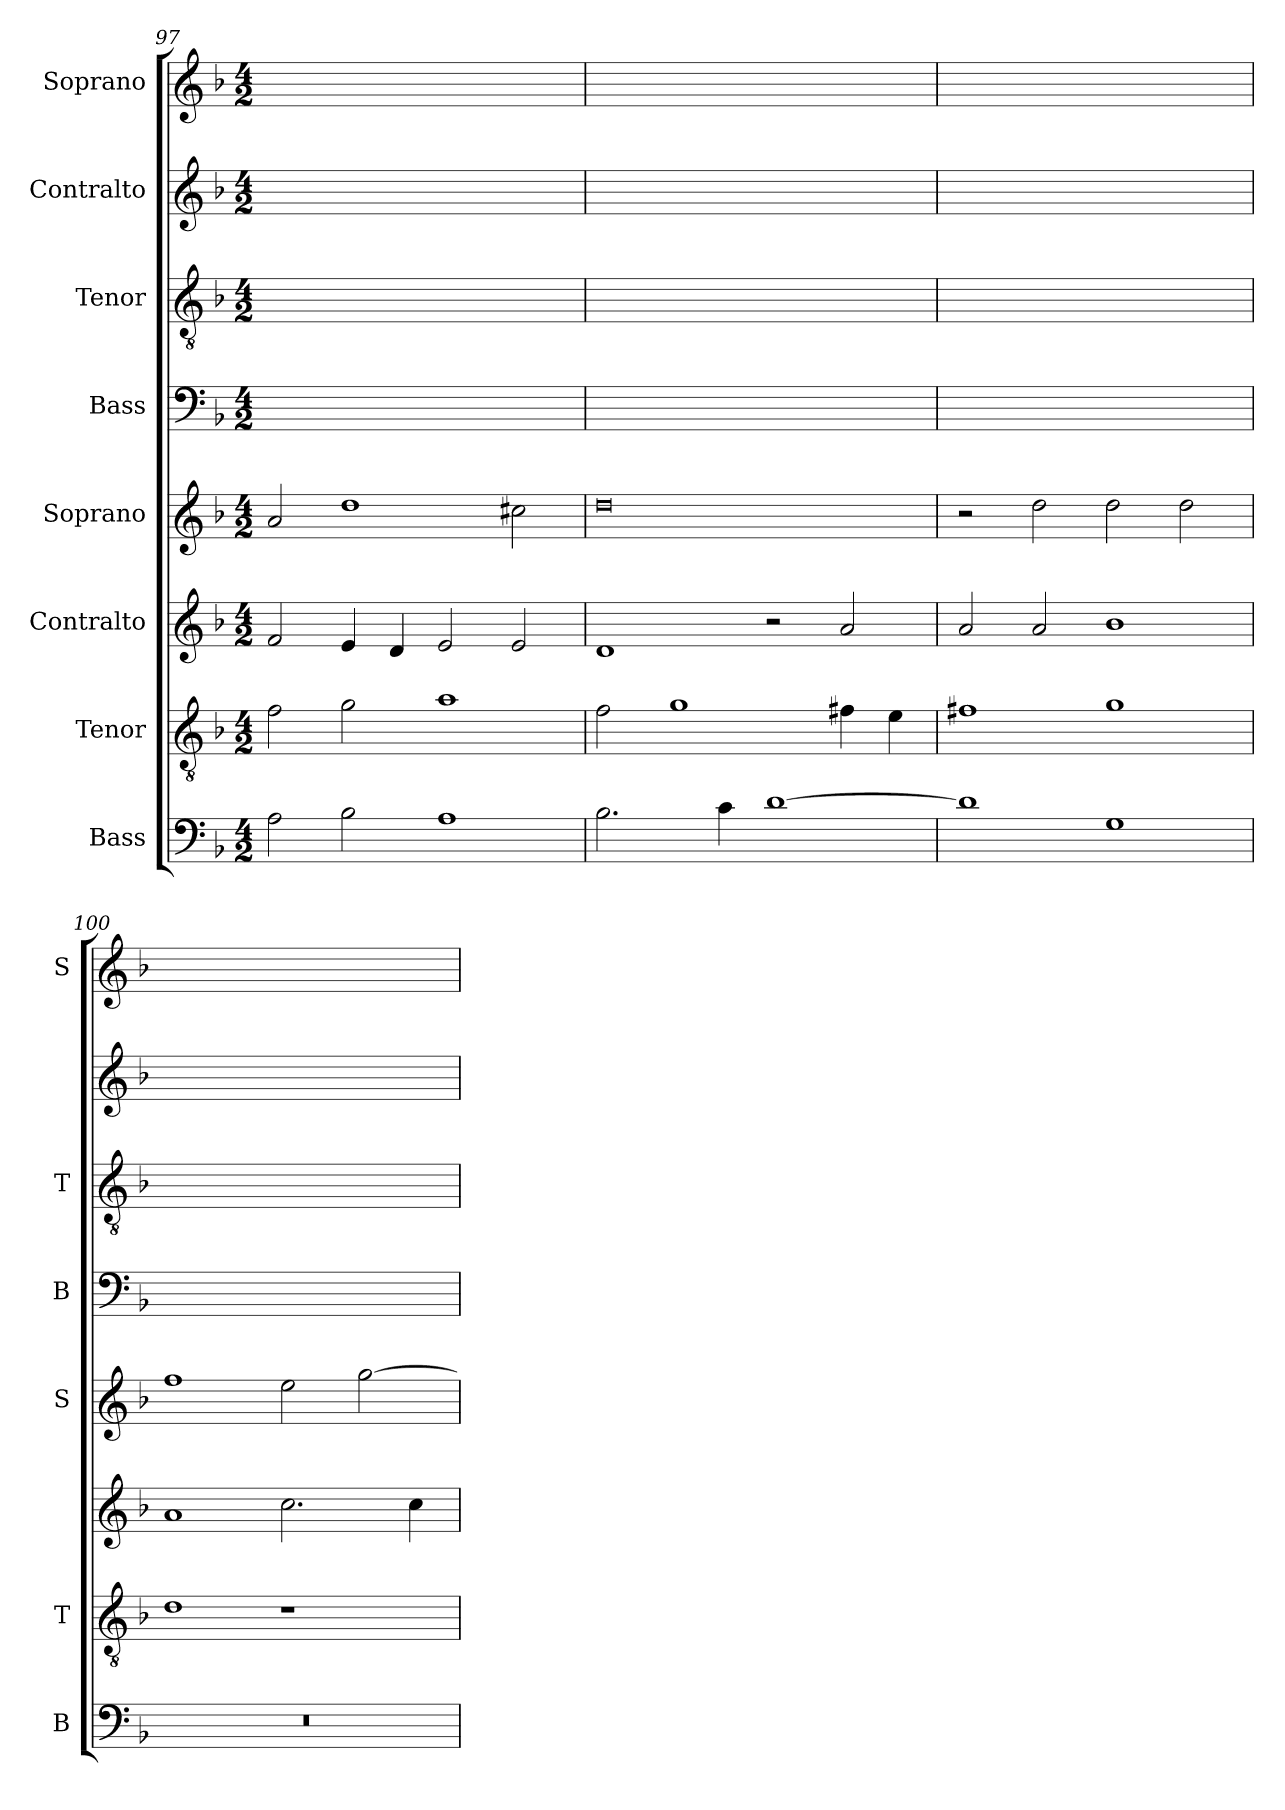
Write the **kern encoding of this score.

**kern	**kern	**kern	**kern	**kern	**kern	**kern	**kern
*part8	*part7	*part6	*part5	*part4	*part3	*part2	*part1
*staff8	*staff7	*staff6	*staff5	*staff4	*staff3	*staff2	*staff1
*I"Bass	*I"Tenor	*I"Contralto	*I"Soprano	*I"Bass	*I"Tenor	*I"Contralto	*I"Soprano
*I'B	*I'T	*	*I'S	*I'B	*I'T	*	*I'S
*clefF4	*clefGv2	*clefG2	*clefG2	*clefF4	*clefGv2	*clefG2	*clefG2
*k[b-]	*k[b-]	*k[b-]	*k[b-]	*k[b-]	*k[b-]	*k[b-]	*k[b-]
*G:dor	*G:dor	*G:dor	*G:dor	*G:dor	*G:dor	*G:dor	*G:dor
*M4/2	*M4/2	*M4/2	*M4/2	*M4/2	*M4/2	*M4/2	*M4/2
=97	=97	=97	=97	=97	=97	=97	=97
2A	2f	2f	2a	0ryy	0ryy	0ryy	0ryy
2B-	2g	4e	1dd	.	.	.	.
.	.	4d	.	.	.	.	.
1A	1a	2e	.	.	.	.	.
.	.	2e	2cc#X	.	.	.	.
=98	=98	=98	=98	=98	=98	=98	=98
2.B-	2f	1d	0dd	0ryy	0ryy	0ryy	0ryy
.	1g	.	.	.	.	.	.
4c	.	.	.	.	.	.	.
[1d	.	2r	.	.	.	.	.
.	4f#X	2a	.	.	.	.	.
.	4e	.	.	.	.	.	.
=99	=99	=99	=99	=99	=99	=99	=99
1d]	1f#X	2a	2r	0ryy	0ryy	0ryy	0ryy
.	.	2a	2dd	.	.	.	.
1G	1g	1b-	2dd	.	.	.	.
.	.	.	2dd	.	.	.	.
=100	=100	=100	=100	=100	=100	=100	=100
0r	1d	1a	1ff	0ryy	0ryy	0ryy	0ryy
.	1r	2.cc	2ee	.	.	.	.
.	.	.	[2gg	.	.	.	.
.	.	4cc	.	.	.	.	.
=	=	=	=	=	=	=	=
*-	*-	*-	*-	*-	*-	*-	*-
